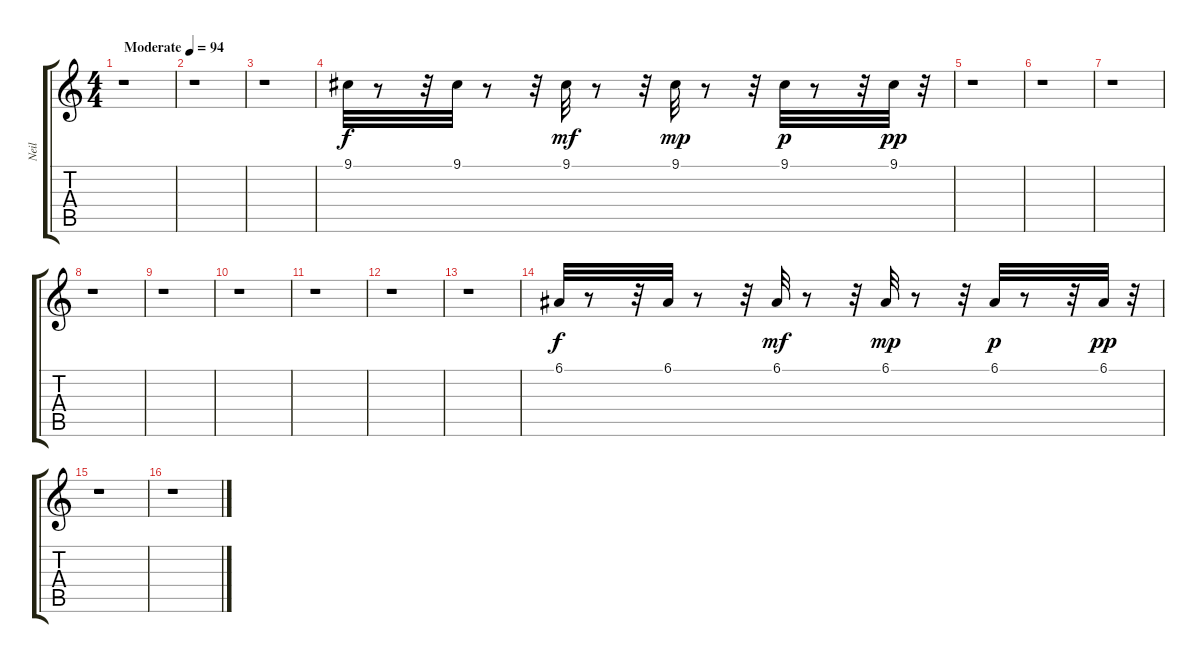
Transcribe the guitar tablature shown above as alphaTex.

\track ("Neil" "Neil") {instrument lead1square}
\staff {score tabs}
\tuning (E4 B3 G3 D3 A2 E2) {hide}
\ts (4 4)
\tempo (94 "Moderate")
\clef g2
\ks c
r.1{dy f instrument lead1square} |
r.1 |
r.1 |
9.1.32 r.8 r.32 9.1.32 r.8 r.32 9.1.32{dy mf} r.8 r.32 9.1.32{dy mp} r.8 r.32 9.1.32{dy p} r.8 r.32 9.1.32{dy pp} r.32 |
r.1 |
r.1 |
r.1 |
r.1 |
r.1 |
r.1 |
r.1 |
r.1 |
r.1 |
6.1.32{dy f} r.8 r.32 6.1.32 r.8 r.32 6.1.32{dy mf} r.8 r.32 6.1.32{dy mp} r.8 r.32 6.1.32{dy p} r.8 r.32 6.1.32{dy pp} r.32 |
r.1 |
r.1
